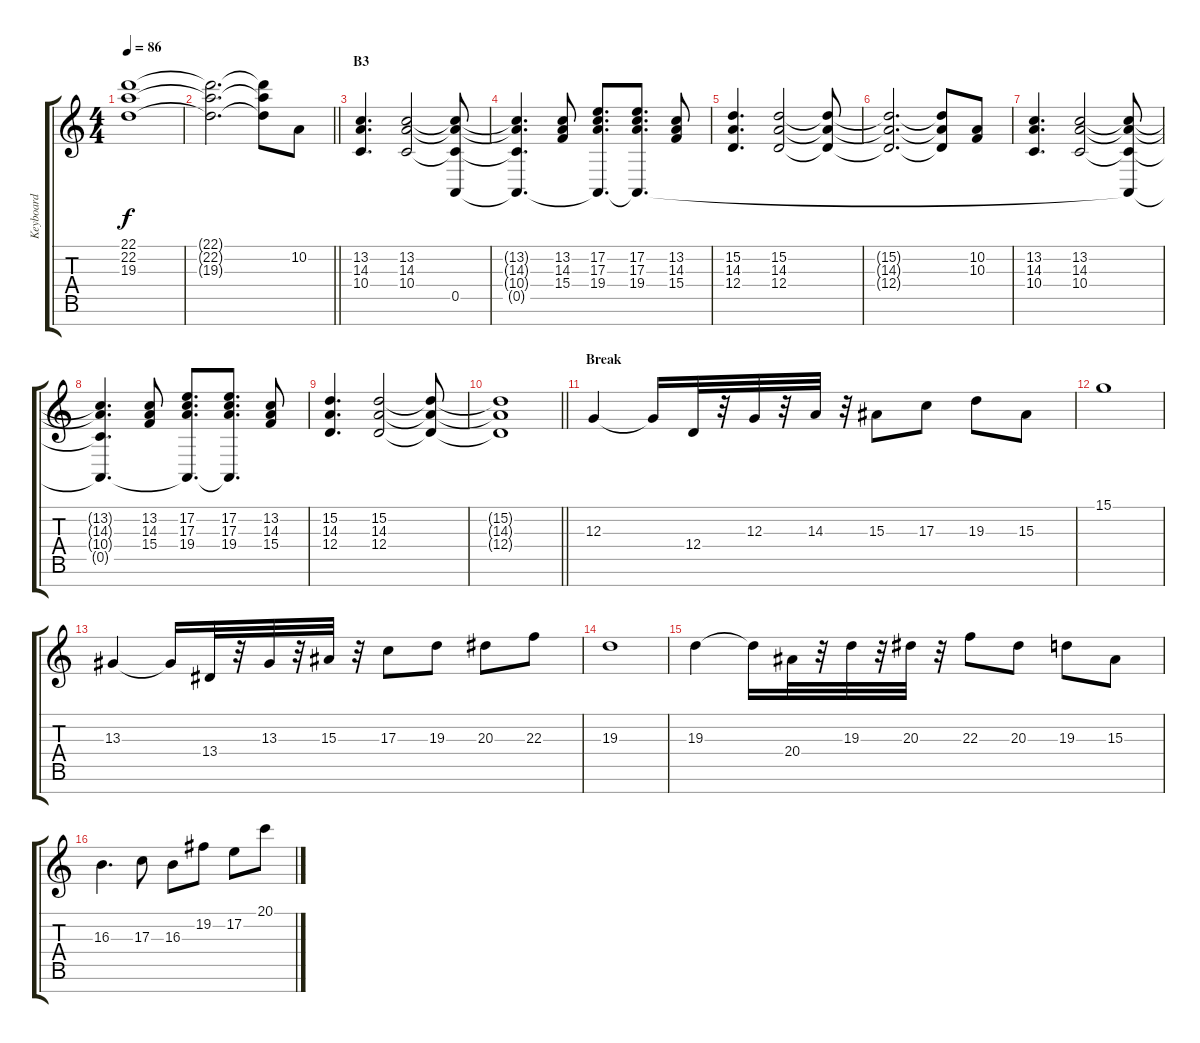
\track ("Keyboard" "Keyboard") {instrument rockorgan}
\staff {score tabs}
\tuning (E4 B3 G3 D3 A2 E2 B1) {hide}
\ts (4 4)
\tempo 86
\clef g2
\ks c
(22.1{t} 22.2{t} 19.3{t}).1{dy f} |
\barLineRight lightlight
(22.1{t} 22.2{t} 19.3{t}).2{d} (22.1{t} 22.2{t} 19.3{t}).8 10.2.8{volume 7 instrument choiraahs} |
\section ("" "B3")
(13.2 14.3 10.4).4{d} (13.2 14.3 10.4).2 (13.2{t} 14.3{t} 10.4{t} 0.5).8 |
(13.2{t} 14.3{t} 10.4{t} 0.5{t}).4{d} (13.2 14.3 15.4).8 (17.2 17.3 19.4 0.5{t}).8{d} (17.2 17.3 19.4 0.5{t}).8{d} (13.2 14.3 15.4).8 |
(15.2 14.3 12.4).4{d} (15.2 14.3 12.4).2 (15.2{t} 14.3{t} 12.4{t}).8 |
(15.2{t} 14.3{t} 12.4{t}).2{d} (15.2{t} 14.3{t} 12.4{t}).8 (10.2 10.3).8 |
(13.2 14.3 10.4).4{d} (13.2 14.3 10.4).2 (13.2{t} 14.3{t} 10.4{t} 0.5{t}).8 |
(13.2{t} 14.3{t} 10.4{t} 0.5{t}).4{d} (13.2 14.3 15.4).8 (17.2 17.3 19.4 0.5{t}).8{d} (17.2 17.3 19.4 0.5{t}).8{d} (13.2 14.3 15.4).8 |
(15.2 14.3 12.4).4{d} (15.2 14.3 12.4).2 (15.2{t} 14.3{t} 12.4{t}).8 |
\barLineRight lightlight
(15.2{t} 14.3{t} 12.4{t}).1 |
\section ("" "Break")
12.3.4{volume 12 instrument synthbrass1} 12.3{t}.16 12.4.32 r.32 12.3.32 r.32 14.3.32 r.32 15.3.8 17.3.8 19.3.8 15.3.8 |
15.1.1 |
13.3.4 13.3{t}.16 13.4.32 r.32 13.3.32 r.32 15.3.32 r.32 17.3.8 19.3.8 20.3.8 22.3.8 |
19.3.1 |
19.3.4 19.3{t}.16 20.4.32 r.32 19.3.32 r.32 20.3.32 r.32 22.3.8 20.3.8 19.3.8 15.3.8 |
16.3.4{d} 17.3.8 16.3.8 19.2.8 17.2.8 20.1.8
